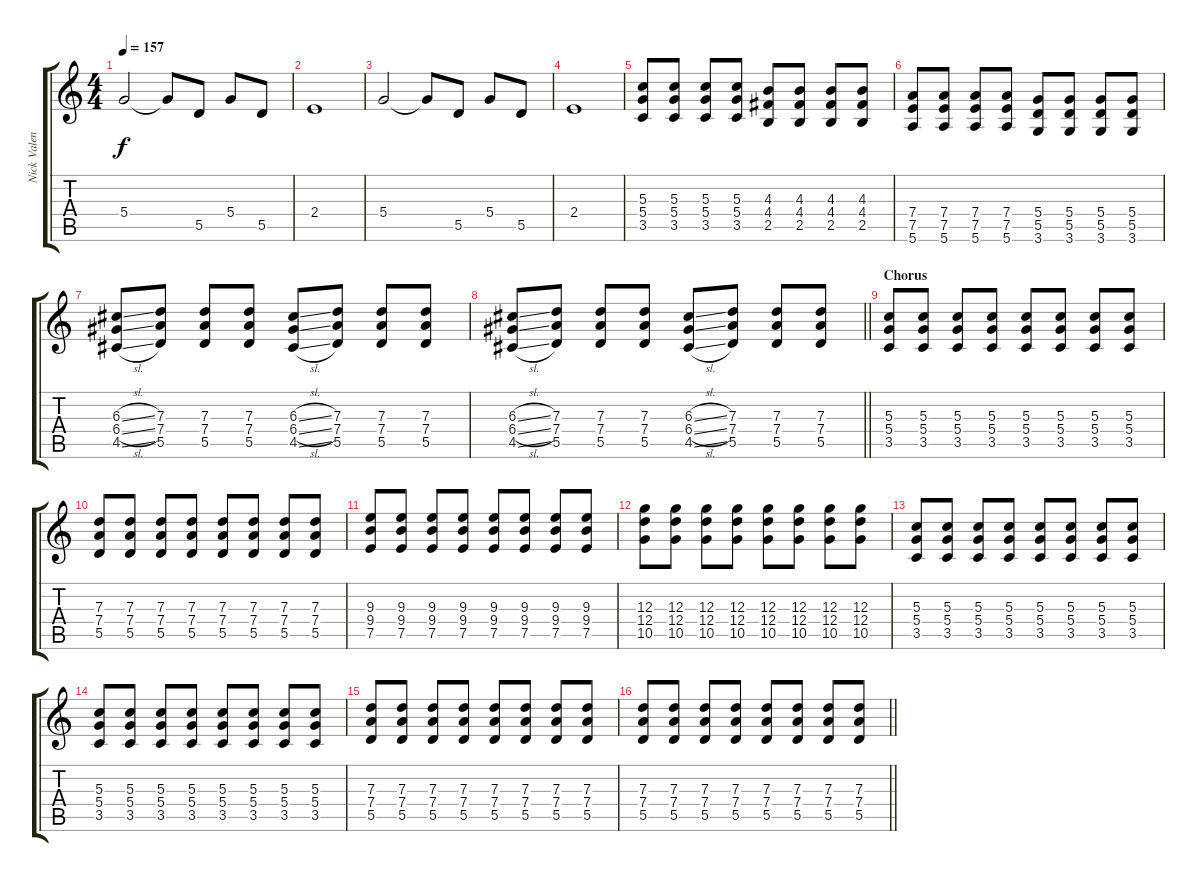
\track ("Nick Valensi - Lead Guitar" "Nick Valen") {instrument overdrivenguitar}
\staff {score tabs}
\tuning (E4 B3 G3 D3 A2 E2) {hide}
\ts (4 4)
\tempo 157
\clef g2
\ks c
5.4.2{dy f volume 16} 5.4{t}.8 5.5.8 5.4.8 5.5.8 |
2.4.1 |
5.4.2 5.4{t}.8 5.5.8 5.4.8 5.5.8 |
2.4.1 |
(5.3 5.4 3.5).8{volume 11} (5.3 5.4 3.5).8 (5.3 5.4 3.5).8 (5.3 5.4 3.5).8 (4.3 4.4 2.5).8 (4.3 4.4 2.5).8 (4.3 4.4 2.5).8 (4.3 4.4 2.5).8 |
(7.4 7.5 5.6).8 (7.4 7.5 5.6).8 (7.4 7.5 5.6).8 (7.4 7.5 5.6).8 (5.4 5.5 3.6).8 (5.4 5.5 3.6).8 (5.4 5.5 3.6).8 (5.4 5.5 3.6).8 |
(6.3{sl} 6.4{sl} 4.5{sl}).8 (7.3 7.4 5.5).8 (7.3 7.4 5.5).8 (7.3 7.4 5.5).8 (6.3{sl} 6.4{sl} 4.5{sl}).8 (7.3 7.4 5.5).8 (7.3 7.4 5.5).8 (7.3 7.4 5.5).8 |
\barLineRight lightlight
(6.3{sl} 6.4{sl} 4.5{sl}).8 (7.3 7.4 5.5).8 (7.3 7.4 5.5).8 (7.3 7.4 5.5).8 (6.3{sl} 6.4{sl} 4.5{sl}).8 (7.3 7.4 5.5).8 (7.3 7.4 5.5).8 (7.3 7.4 5.5).8 |
\section ("" "Chorus")
(5.3 5.4 3.5).8 (5.3 5.4 3.5).8 (5.3 5.4 3.5).8 (5.3 5.4 3.5).8 (5.3 5.4 3.5).8 (5.3 5.4 3.5).8 (5.3 5.4 3.5).8 (5.3 5.4 3.5).8 |
(7.3 7.4 5.5).8 (7.3 7.4 5.5).8 (7.3 7.4 5.5).8 (7.3 7.4 5.5).8 (7.3 7.4 5.5).8 (7.3 7.4 5.5).8 (7.3 7.4 5.5).8 (7.3 7.4 5.5).8 |
(9.3 9.4 7.5).8 (9.3 9.4 7.5).8 (9.3 9.4 7.5).8 (9.3 9.4 7.5).8 (9.3 9.4 7.5).8 (9.3 9.4 7.5).8 (9.3 9.4 7.5).8 (9.3 9.4 7.5).8 |
(12.3 12.4 10.5).8 (12.3 12.4 10.5).8 (12.3 12.4 10.5).8 (12.3 12.4 10.5).8 (12.3 12.4 10.5).8 (12.3 12.4 10.5).8 (12.3 12.4 10.5).8 (12.3 12.4 10.5).8 |
(5.3 5.4 3.5).8 (5.3 5.4 3.5).8 (5.3 5.4 3.5).8 (5.3 5.4 3.5).8 (5.3 5.4 3.5).8 (5.3 5.4 3.5).8 (5.3 5.4 3.5).8 (5.3 5.4 3.5).8 |
(5.3 5.4 3.5).8 (5.3 5.4 3.5).8 (5.3 5.4 3.5).8 (5.3 5.4 3.5).8 (5.3 5.4 3.5).8 (5.3 5.4 3.5).8 (5.3 5.4 3.5).8 (5.3 5.4 3.5).8 |
(7.3 7.4 5.5).8 (7.3 7.4 5.5).8 (7.3 7.4 5.5).8 (7.3 7.4 5.5).8 (7.3 7.4 5.5).8 (7.3 7.4 5.5).8 (7.3 7.4 5.5).8 (7.3 7.4 5.5).8 |
\barLineRight lightlight
(7.3 7.4 5.5).8 (7.3 7.4 5.5).8 (7.3 7.4 5.5).8 (7.3 7.4 5.5).8 (7.3 7.4 5.5).8 (7.3 7.4 5.5).8 (7.3 7.4 5.5).8 (7.3 7.4 5.5).8
